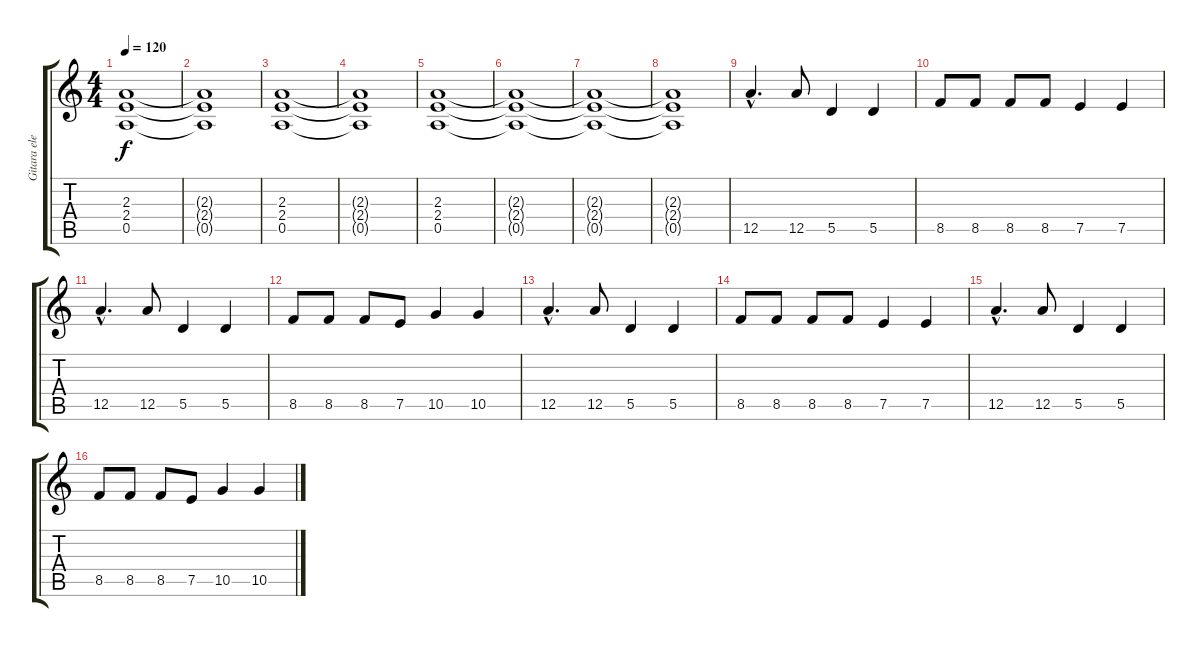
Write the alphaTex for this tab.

\track ("Gitara elektryczna" "Gitara ele") {instrument distortionguitar}
\staff {score tabs}
\tuning (E4 B3 G3 D3 A2 E2) {hide}
\ts (4 4)
\tempo 120
\clef g2
\ks c
(2.3 2.4 0.5).1{dy f instrument distortionguitar} |
(2.3{t} 2.4{t} 0.5{t}).1 |
(2.3 2.4 0.5).1 |
(2.3{t} 2.4{t} 0.5{t}).1 |
(2.3 2.4 0.5).1 |
(2.3{t} 2.4{t} 0.5{t}).1 |
(2.3{t} 2.4{t} 0.5{t}).1 |
(2.3{t} 2.4{t} 0.5{t}).1 |
12.5{hac}.4{d} 12.5.8 5.5.4 5.5.4 |
8.5.8 8.5.8 8.5.8 8.5.8 7.5.4 7.5.4 |
12.5{hac}.4{d} 12.5.8 5.5.4 5.5.4 |
8.5.8 8.5.8 8.5.8 7.5.8 10.5.4 10.5.4 |
12.5{hac}.4{d} 12.5.8 5.5.4 5.5.4 |
8.5.8 8.5.8 8.5.8 8.5.8 7.5.4 7.5.4 |
12.5{hac}.4{d} 12.5.8 5.5.4 5.5.4 |
8.5.8 8.5.8 8.5.8 7.5.8 10.5.4 10.5.4
